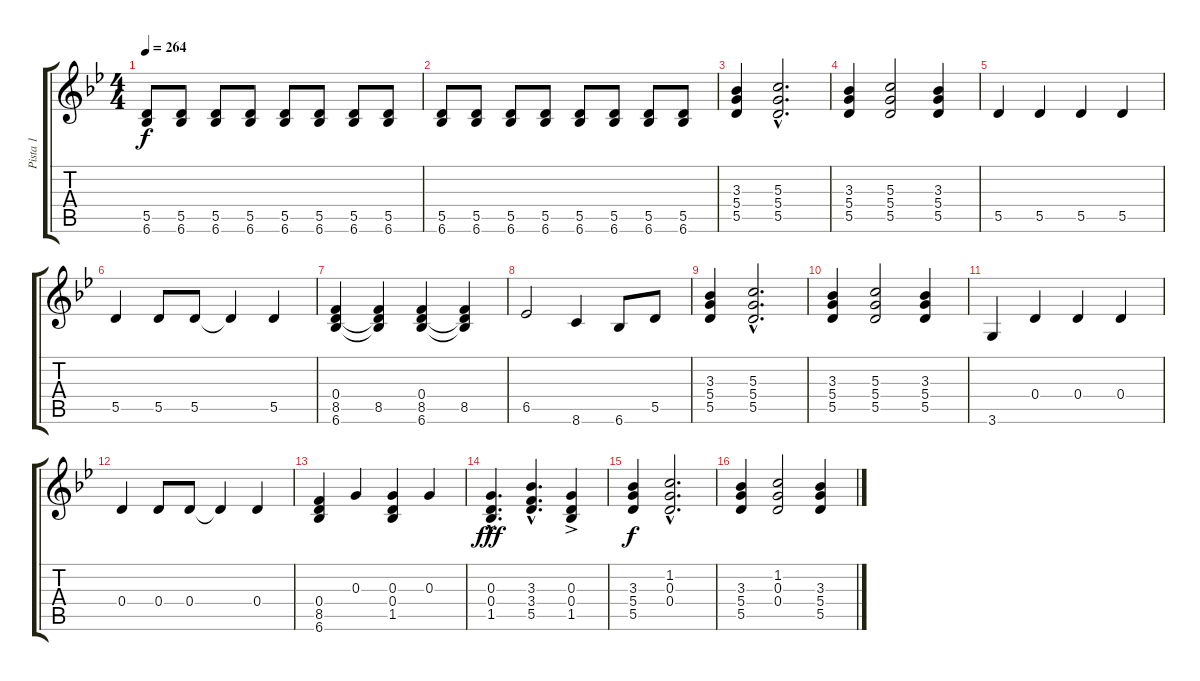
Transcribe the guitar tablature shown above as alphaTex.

\track ("Pista 1" "Pista 1") {instrument distortionguitar}
\staff {score tabs}
\tuning (E4 B3 G3 D3 A2 E2) {hide}
\ts (4 4)
\tempo 264
\clef g2
\ks bb
(5.5 6.6).8{dy f} (5.5 6.6).8 (5.5 6.6).8 (5.5 6.6).8 (5.5 6.6).8 (5.5 6.6).8 (5.5 6.6).8 (5.5 6.6).8 |
(5.5 6.6).8 (5.5 6.6).8 (5.5 6.6).8 (5.5 6.6).8 (5.5 6.6).8 (5.5 6.6).8 (5.5 6.6).8 (5.5 6.6).8 |
(3.3 5.4 5.5).4 (5.3{hac} 5.4{hac} 5.5{hac}).2{d} |
(3.3 5.4 5.5).4 (5.3 5.4 5.5).2 (3.3 5.4 5.5).4 |
5.5.4 5.5.4 5.5.4 5.5.4 |
5.5.4 5.5.8 5.5.8 5.5{t}.4 5.5.4 |
(0.4 8.5 6.6).4 (0.4{t} 8.5 6.6{t}).4 (0.4 8.5 6.6).4 (0.4{t} 8.5 6.6{t}).4 |
6.5.2 8.6.4 6.6.8 5.5.8 |
(3.3 5.4 5.5).4 (5.3{hac} 5.4{hac} 5.5{hac}).2{d} |
(3.3 5.4 5.5).4 (5.3 5.4 5.5).2 (3.3 5.4 5.5).4 |
3.6.4 0.4.4 0.4.4 0.4.4 |
0.4.4 0.4.8 0.4.8 0.4{t}.4 0.4.4 |
(0.4 8.5 6.6).4 0.3.4 (0.3 0.4 1.5).4 0.3.4 |
(0.3{hac} 0.4{hac} 1.5{hac}).4{d dy fff} (3.3{hac} 3.4{hac} 5.5{hac}).4{d} (0.3{ac} 0.4 1.5).4 |
(3.3 5.4 5.5).4{dy f} (1.2{hac} 0.3{hac} 0.4{hac}).2{d} |
(3.3 5.4 5.5).4 (1.2 0.3 0.4).2 (3.3 5.4 5.5).4
